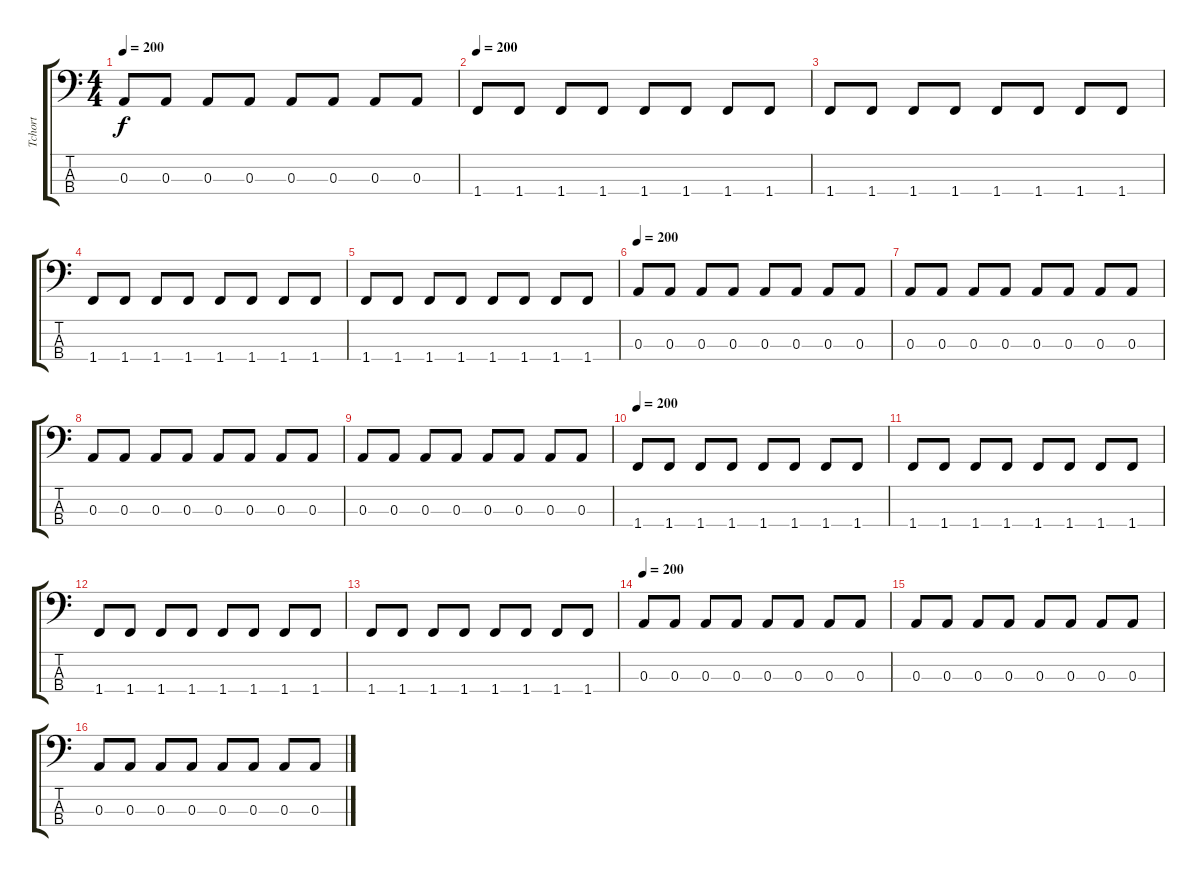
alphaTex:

\track ("Tchort" "Tchort") {instrument electricbassfinger}
\staff {score tabs}
\tuning (G2 D2 A1 E1) {hide}
\ts (4 4)
\tempo 200
\clef f4
\ks c
0.3.8{dy f} 0.3.8 0.3.8 0.3.8 0.3.8 0.3.8 0.3.8 0.3.8 |
\tempo 200
1.4.8 1.4.8 1.4.8 1.4.8 1.4.8 1.4.8 1.4.8 1.4.8 |
1.4.8 1.4.8 1.4.8 1.4.8 1.4.8 1.4.8 1.4.8 1.4.8 |
1.4.8 1.4.8 1.4.8 1.4.8 1.4.8 1.4.8 1.4.8 1.4.8 |
1.4.8 1.4.8 1.4.8 1.4.8 1.4.8 1.4.8 1.4.8 1.4.8 |
\tempo 200
0.3.8 0.3.8 0.3.8 0.3.8 0.3.8 0.3.8 0.3.8 0.3.8 |
0.3.8 0.3.8 0.3.8 0.3.8 0.3.8 0.3.8 0.3.8 0.3.8 |
0.3.8 0.3.8 0.3.8 0.3.8 0.3.8 0.3.8 0.3.8 0.3.8 |
0.3.8 0.3.8 0.3.8 0.3.8 0.3.8 0.3.8 0.3.8 0.3.8 |
\tempo 200
1.4.8 1.4.8 1.4.8 1.4.8 1.4.8 1.4.8 1.4.8 1.4.8 |
1.4.8 1.4.8 1.4.8 1.4.8 1.4.8 1.4.8 1.4.8 1.4.8 |
1.4.8 1.4.8 1.4.8 1.4.8 1.4.8 1.4.8 1.4.8 1.4.8 |
1.4.8 1.4.8 1.4.8 1.4.8 1.4.8 1.4.8 1.4.8 1.4.8 |
\tempo 200
0.3.8 0.3.8 0.3.8 0.3.8 0.3.8 0.3.8 0.3.8 0.3.8 |
0.3.8 0.3.8 0.3.8 0.3.8 0.3.8 0.3.8 0.3.8 0.3.8 |
0.3.8 0.3.8 0.3.8 0.3.8 0.3.8 0.3.8 0.3.8 0.3.8
